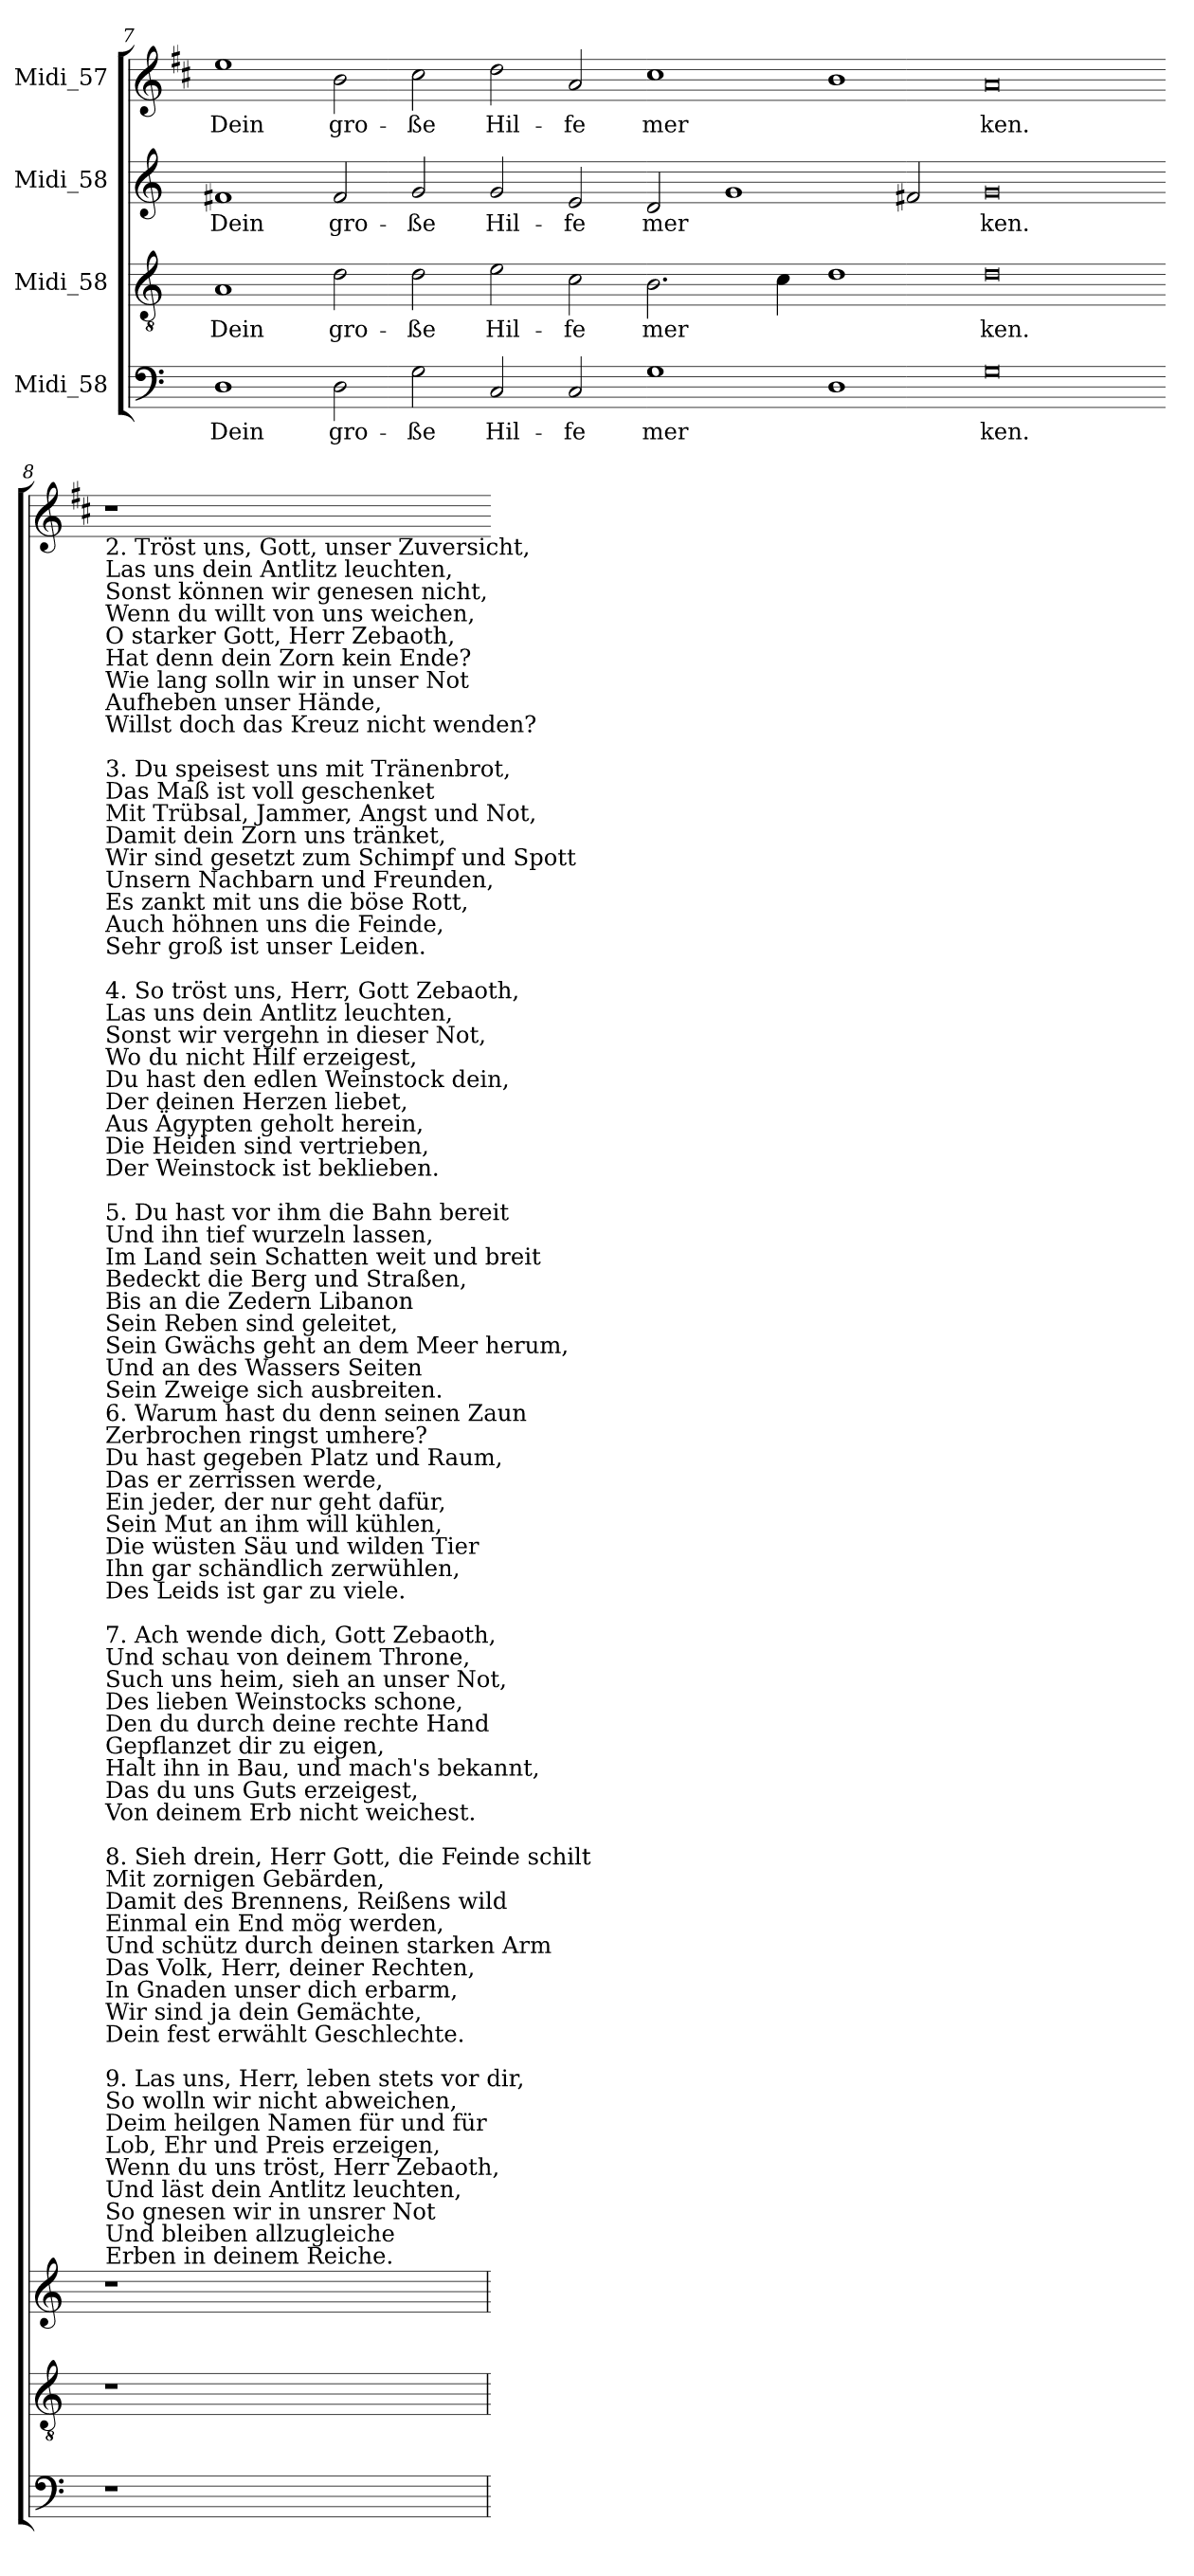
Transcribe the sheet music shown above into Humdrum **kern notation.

**kern	**text	**kern	**text	**kern	**text	**kern	**text
*part4	*part4	*part3	*part3	*part2	*part2	*part1	*part1
*staff4	*staff4	*staff3	*staff3	*staff2	*staff2	*staff1	*staff1
*I"Midi_58	*	*I"Midi_58	*	*I"Midi_58	*	*I"Midi_57	*
*clefF4	*	*clefGv2	*	*clefG2	*	*clefG2	*
*	*	*	*	*	*	*ITrd1c2	*
*k[]	*	*k[]	*	*k[]	*	*k[]	*
*C:	*	*C:	*	*C:	*	*C:	*
=7	=7	=7	=7	=7	=7	=7	=7
!	!LO:LY:b	!	!LO:LY:b	!	!LO:LY:b	!	!LO:LY:b
1D	Dein	1A	Dein	1f#X	Dein	1dd	Dein
!	!LO:LY:b	!	!LO:LY:b	!	!LO:LY:b	!	!LO:LY:b
2D	gro-	2d	gro-	2f#	gro-	2a	gro-
!	!LO:LY:b	!	!LO:LY:b	!	!LO:LY:b	!	!LO:LY:b
2G	-ße	2d	-ße	2g	-ße	2b	-ße
!	!LO:LY:b	!	!LO:LY:b	!	!LO:LY:b	!	!LO:LY:b
2C	Hil-	2e	Hil-	2g	Hil-	2cc	Hil-
!	!LO:LY:b	!	!LO:LY:b	!	!LO:LY:b	!	!LO:LY:b
2C	-fe	2c	-fe	2e	-fe	2g	-fe
!	!LO:LY:b	!	!LO:LY:b	!	!LO:LY:b	!	!LO:LY:b
1G	mer	2.B	mer	2d	mer	1b	mer
.	.	.	.	1g	.	.	.
.	.	4c	.	.	.	.	.
1D	.	1d	.	.	.	1a	.
.	.	.	.	2f#X	.	.	.
!	!LO:LY:b	!	!LO:LY:b	!	!LO:LY:b	!	!LO:LY:b
0G	ken.	0d	ken.	0g	ken.	0g	ken.
!!LO:LB:g=z
=8-	=8-	=8-	=8-	=8-	=8-	=8-	=8-
!	!	!	!	!	!	!LO:TX:b:t=2. Tröst uns, Gott, unser Zuversicht,\nLas uns dein Antlitz leuchten,\nSonst können wir genesen nicht,\nWenn du willt von uns weichen,\nO starker Gott, Herr Zebaoth,\nHat denn dein Zorn kein Ende?\nWie lang solln wir in unser Not\nAufheben unser Hände,\nWillst doch das Kreuz nicht wenden?\n\n3. Du speisest uns mit Tränenbrot,\nDas Maß ist voll geschenket\nMit Trübsal, Jammer, Angst und Not,\nDamit dein Zorn uns tränket,\nWir sind gesetzt zum Schimpf und Spott\nUnsern Nachbarn und Freunden,\nEs zankt mit uns die böse Rott,\nAuch höhnen uns die Feinde,\nSehr groß ist unser Leiden.\n\n4. So tröst uns, Herr, Gott Zebaoth,\nLas uns dein Antlitz leuchten,\nSonst wir vergehn in dieser Not,\nWo du nicht Hilf erzeigest,\nDu hast den edlen Weinstock dein,\nDer deinen Herzen liebet,\nAus Ägypten geholt herein,\nDie Heiden sind vertrieben,\nDer Weinstock ist beklieben.\n\n5. Du hast vor ihm die Bahn bereit\nUnd ihn tief wurzeln lassen,\nIm Land sein Schatten weit und breit\nBedeckt die Berg und Straßen,\nBis an die Zedern Libanon\nSein Reben sind geleitet,\nSein Gwächs geht an dem Meer herum,\nUnd an des Wassers Seiten\nSein Zweige sich ausbreiten.	!
!	!	!	!	!	!	!LO:TX:b:t=6. Warum hast du denn seinen Zaun\nZerbrochen ringst umhere?\nDu hast gegeben Platz und Raum,\nDas er zerrissen werde,\nEin jeder, der nur geht dafür,\nSein Mut an ihm will kühlen,\nDie wüsten Säu und wilden Tier\nIhn gar schändlich zerwühlen,\nDes Leids ist gar zu viele.\n\n7. Ach wende dich, Gott Zebaoth,\nUnd schau von deinem Throne,\nSuch uns heim, sieh an unser Not,\nDes lieben Weinstocks schone,\nDen du durch deine rechte Hand\nGepflanzet dir zu eigen,\nHalt ihn in Bau, und mach's bekannt,\nDas du uns Guts erzeigest,\nVon deinem Erb nicht weichest.\n\n8. Sieh drein, Herr Gott, die Feinde schilt\nMit zornigen Gebärden,\nDamit des Brennens, Reißens wild\nEinmal ein End mög werden,\nUnd schütz durch deinen starken Arm\nDas Volk, Herr, deiner Rechten,\nIn Gnaden unser dich erbarm,\nWir sind ja dein Gemächte,\nDein fest erwählt Geschlechte.\n\n9. Las uns, Herr, leben stets vor dir,\nSo wolln wir nicht abweichen,\nDeim heilgen Namen für und für\nLob, Ehr und Preis erzeigen,\nWenn du uns tröst, Herr Zebaoth,\nUnd läst dein Antlitz leuchten,\nSo gnesen wir in unsrer Not\nUnd bleiben allzugleiche\nErben in deinem Reiche.	!
1r	.	1r	.	1r	.	1r	.
=	=-	=	=-	=	=-	=-	=-
*-	*-	*-	*-	*-	*-	*-	*-
